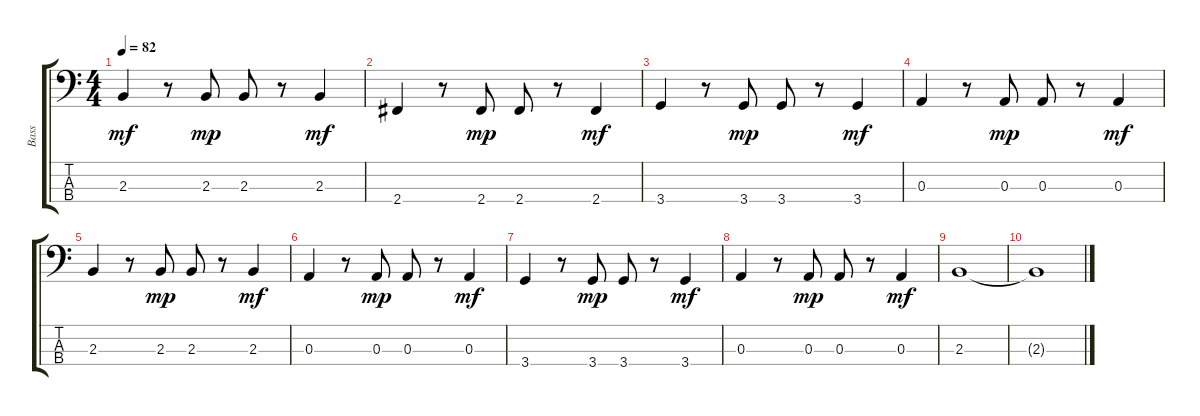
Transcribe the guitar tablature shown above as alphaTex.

\track ("Bass" "Bass") {instrument acousticbass}
\staff {score tabs}
\tuning (G2 D2 A1 E1) {hide}
\ts (4 4)
\tempo 82
\clef f4
\ks c
2.3.4{dy mf} r.8 2.3.8{dy mp} 2.3.8 r.8 2.3.4{dy mf} |
2.4.4 r.8 2.4.8{dy mp} 2.4.8 r.8 2.4.4{dy mf} |
3.4.4 r.8 3.4.8{dy mp} 3.4.8 r.8 3.4.4{dy mf} |
0.3.4 r.8 0.3.8{dy mp} 0.3.8 r.8 0.3.4{dy mf} |
2.3.4 r.8 2.3.8{dy mp} 2.3.8 r.8 2.3.4{dy mf} |
0.3.4 r.8 0.3.8{dy mp} 0.3.8 r.8 0.3.4{dy mf} |
3.4.4 r.8 3.4.8{dy mp} 3.4.8 r.8 3.4.4{dy mf} |
0.3.4 r.8 0.3.8{dy mp} 0.3.8 r.8 0.3.4{dy mf} |
2.3.1 |
2.3{t}.1
